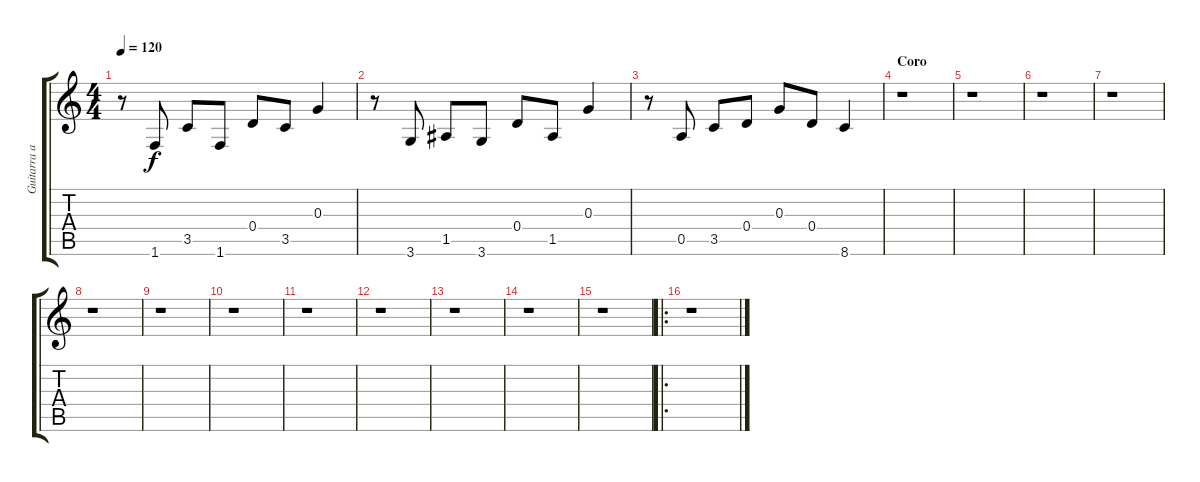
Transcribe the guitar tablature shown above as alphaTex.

\track ("Guitarra acustica" "Guitarra a") {instrument acousticguitarsteel}
\staff {score tabs}
\tuning (E4 B3 G3 D3 A2 E2) {hide}
\ts (4 4)
\tempo 120
\clef g2
\ks c
r.8{dy f} 1.6.8 3.5.8 1.6.8 0.4.8 3.5.8 0.3.4 |
r.8 3.6.8 1.5.8 3.6.8 0.4.8 1.5.8 0.3.4 |
r.8 0.5.8 3.5.8 0.4.8 0.3.8 0.4.8 8.6.4 |
\section ("" "Coro")
r.1 |
r.1 |
r.1 |
r.1 |
r.1 |
r.1 |
r.1 |
r.1 |
r.1 |
r.1 |
r.1 |
r.1 |
\ro
r.1
